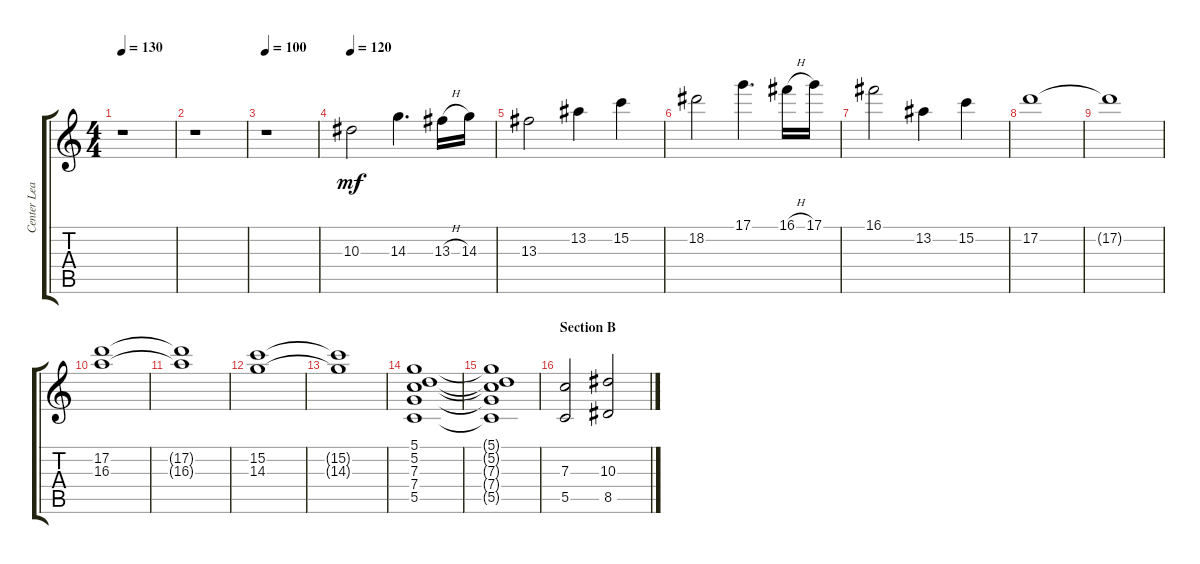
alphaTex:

\track ("Center Lead 1" "Center Lea") {instrument overdrivenguitar}
\staff {score tabs}
\tuning (D4 A3 F3 C3 G2 C2) {hide}
\ts (4 4)
\tempo 130
\clef g2
\ks aminor
r.1{dy mf} |
r.1 |
\tempo 100
r.1 |
\tempo 120
10.3.2 14.3.4{d} 13.3{h}.16 14.3.16 |
13.3.2 13.2.4 15.2.4 |
18.2.2 17.1.4{d} 16.1{h}.16 17.1.16 |
16.1.2 13.2.4 15.2.4 |
17.2.1 |
17.2{t}.1 |
(17.2 16.3).1 |
(17.2{t} 16.3{t}).1 |
(15.2 14.3).1 |
(15.2{t} 14.3{t}).1 |
(5.1 5.2 7.3 7.4 5.5).1 |
(5.1{t} 5.2{t} 7.3{t} 7.4{t} 5.5{t}).1 |
\section ("" "Section B")
(7.3 5.5).2 (10.3 8.5).2
